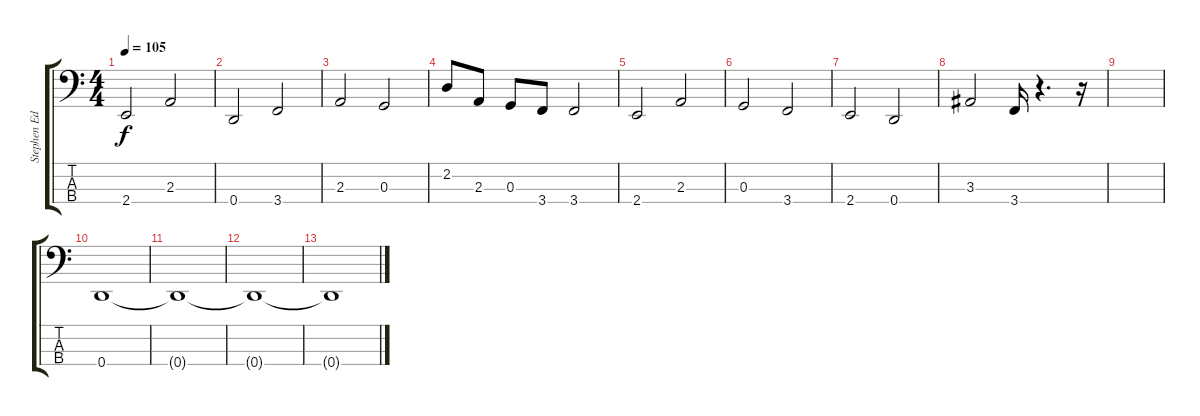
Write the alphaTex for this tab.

\track ("Stephen Edmondson" "Stephen Ed") {instrument electricbasspick}
\staff {score tabs}
\tuning (F2 C2 G1 D1) {hide}
\ts (4 4)
\tempo 105
\clef f4
\ks c
2.4.2{dy f} 2.3.2 |
0.4.2 3.4.2 |
2.3.2 0.3.2 |
2.2.8 2.3.8 0.3.8 3.4.8 3.4.2 |
2.4.2 2.3.2 |
0.3.2 3.4.2 |
2.4.2 0.4.2 |
3.3.2 3.4.16 r.4{d} r.16 |
|
0.4.1 |
0.4{t}.1 |
0.4{t}.1 |
0.4{t}.1
